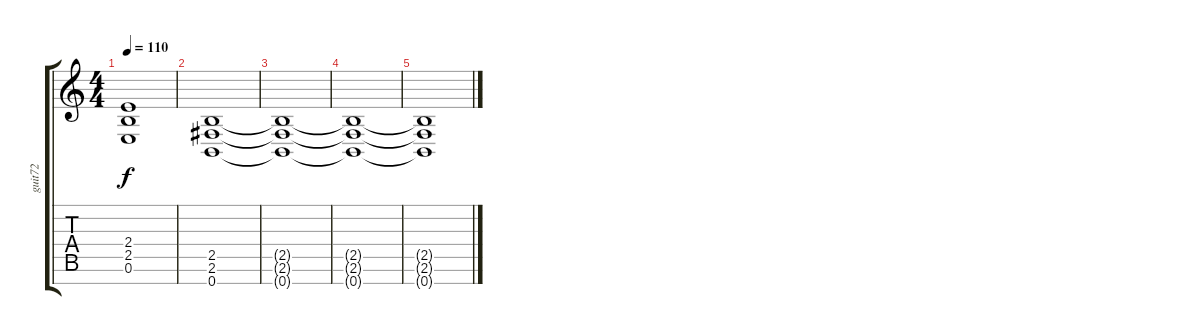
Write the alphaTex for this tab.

\track ("guit72" "guit72") {instrument distortionguitar}
\staff {score tabs}
\tuning (E4 B3 G3 D3 A2 E2 B1) {hide}
\ts (4 4)
\tempo 110
\clef g2
\ks c
(2.4{t} 2.5{t} 0.6{t}).1{dy f} |
(2.5 2.6 0.7).1 |
(2.5{t} 2.6{t} 0.7{t}).1 |
(2.5{t} 2.6{t} 0.7{t}).1 |
(2.5{t} 2.6{t} 0.7{t}).1
